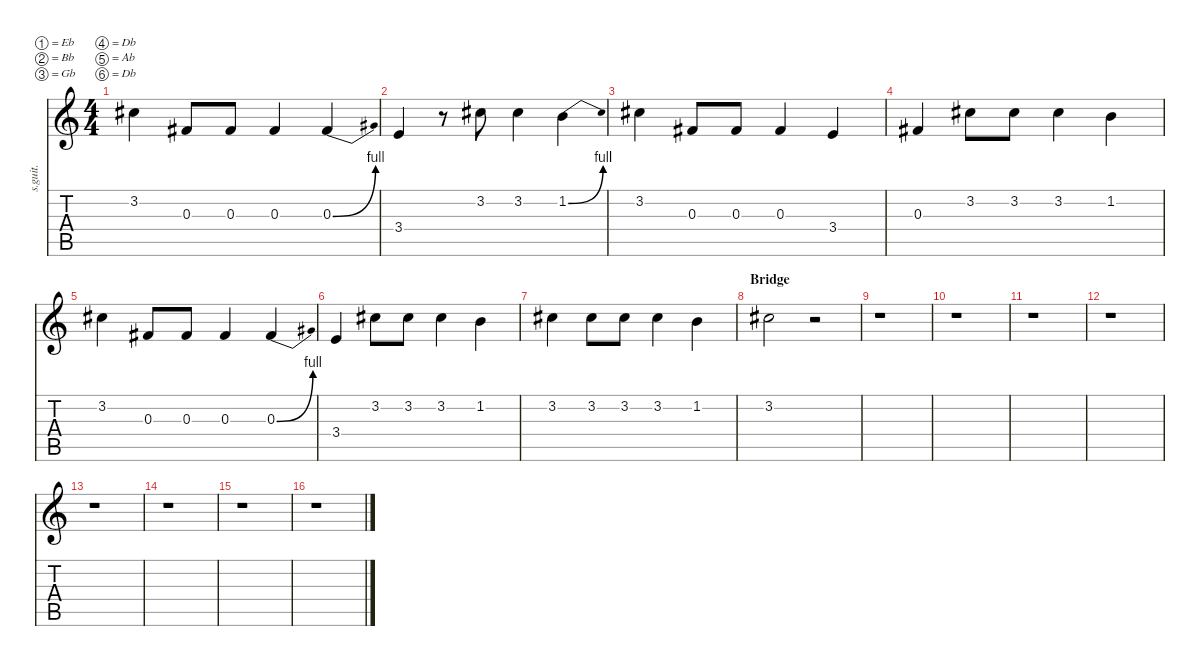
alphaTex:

\defaultSystemsLayout 4
\hideDynamics
\bracketExtendMode nobrackets
\track ("Chester, Mike (Backing Vocals)" "s.guit.") {instrument oboe}
\staff {score tabs}
\tuning (Eb4 Bb3 Gb3 Db3 Ab2 Db2)
\displaytranspose 12
\ts (4 4)
\tempo (110 hide)
\clef g2
\ks c
3.2{acc #}.4{dy f} 0.3{acc #}.8 0.3{acc #}.8 0.3{acc #}.4 0.3{be (bend 0 0 60 4) acc #}.4 |
3.4.4 r.8 3.2{acc #}.8 3.2{acc #}.4 1.2{be (bend 0 0 60 4)}.4 |
3.2{acc #}.4 0.3{acc #}.8 0.3{acc #}.8 0.3{acc #}.4 3.4.4 |
0.3{acc #}.4 3.2{acc #}.8 3.2{acc #}.8 3.2{acc #}.4 1.2.4 |
3.2{acc #}.4 0.3{acc #}.8 0.3{acc #}.8 0.3{acc #}.4 0.3{be (bend 0 0 60 4) acc #}.4 |
3.4.4 3.2{acc #}.8 3.2{acc #}.8 3.2{acc #}.4 1.2.4 |
3.2{acc #}.4 3.2{acc #}.8 3.2{acc #}.8 3.2{acc #}.4 1.2.4 |
\section ("" "Bridge")
3.2{acc #}.2 r.2 |
r.1 |
r.1 |
r.1 |
r.1 |
r.1 |
r.1 |
r.1 |
r.1
